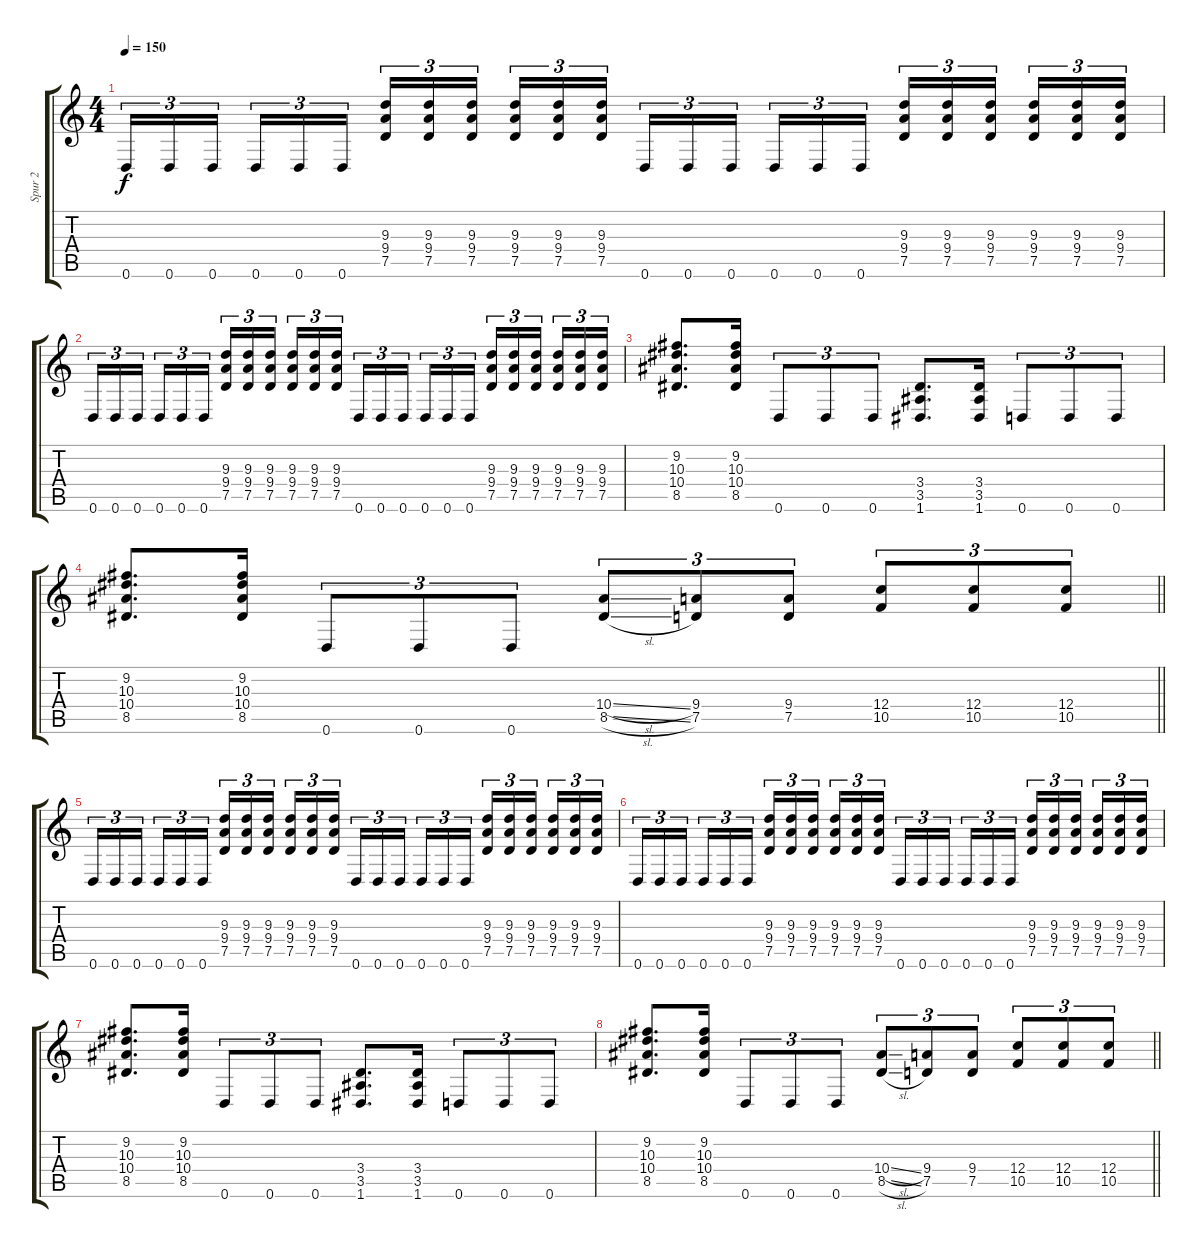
\track ("Spur 2" "Spur 2") {instrument distortionguitar}
\staff {score tabs}
\tuning (D4 A3 F3 C3 G2 D2) {hide}
\ts (4 4)
\tempo 150
\clef g2
\ks c
0.6.16{tu (3 2) dy f} 0.6.16{tu (3 2)} 0.6.16{tu (3 2) beam splitsecondary} 0.6.16{tu (3 2)} 0.6.16{tu (3 2)} 0.6.16{tu (3 2)} (9.3 9.4 7.5).16{tu (3 2)} (9.3 9.4 7.5).16{tu (3 2)} (9.3 9.4 7.5).16{tu (3 2) beam splitsecondary} (9.3 9.4 7.5).16{tu (3 2)} (9.3 9.4 7.5).16{tu (3 2)} (9.3 9.4 7.5).16{tu (3 2)} 0.6.16{tu (3 2)} 0.6.16{tu (3 2)} 0.6.16{tu (3 2) beam splitsecondary} 0.6.16{tu (3 2)} 0.6.16{tu (3 2)} 0.6.16{tu (3 2)} (9.3 9.4 7.5).16{tu (3 2)} (9.3 9.4 7.5).16{tu (3 2)} (9.3 9.4 7.5).16{tu (3 2) beam splitsecondary} (9.3 9.4 7.5).16{tu (3 2)} (9.3 9.4 7.5).16{tu (3 2)} (9.3 9.4 7.5).16{tu (3 2)} |
0.6.16{tu (3 2)} 0.6.16{tu (3 2)} 0.6.16{tu (3 2) beam splitsecondary} 0.6.16{tu (3 2)} 0.6.16{tu (3 2)} 0.6.16{tu (3 2)} (9.3 9.4 7.5).16{tu (3 2)} (9.3 9.4 7.5).16{tu (3 2)} (9.3 9.4 7.5).16{tu (3 2) beam splitsecondary} (9.3 9.4 7.5).16{tu (3 2)} (9.3 9.4 7.5).16{tu (3 2)} (9.3 9.4 7.5).16{tu (3 2)} 0.6.16{tu (3 2)} 0.6.16{tu (3 2)} 0.6.16{tu (3 2) beam splitsecondary} 0.6.16{tu (3 2)} 0.6.16{tu (3 2)} 0.6.16{tu (3 2)} (9.3 9.4 7.5).16{tu (3 2)} (9.3 9.4 7.5).16{tu (3 2)} (9.3 9.4 7.5).16{tu (3 2) beam splitsecondary} (9.3 9.4 7.5).16{tu (3 2)} (9.3 9.4 7.5).16{tu (3 2)} (9.3 9.4 7.5).16{tu (3 2)} |
(9.2 10.3 10.4 8.5).8{d} (9.2 10.3 10.4 8.5).16 0.6.8{tu (3 2)} 0.6.8{tu (3 2)} 0.6.8{tu (3 2)} (3.4 3.5 1.6).8{d} (3.4 3.5 1.6).16 0.6.8{tu (3 2)} 0.6.8{tu (3 2)} 0.6.8{tu (3 2)} |
\barLineRight lightlight
(9.2 10.3 10.4 8.5).8{d} (9.2 10.3 10.4 8.5).16 0.6.8{tu (3 2)} 0.6.8{tu (3 2)} 0.6.8{tu (3 2)} (10.4{sl} 8.5{sl}).8{tu (3 2)} (9.4 7.5).8{tu (3 2)} (9.4 7.5).8{tu (3 2)} (12.4 10.5).8{tu (3 2)} (12.4 10.5).8{tu (3 2)} (12.4 10.5).8{tu (3 2)} |
0.6.16{tu (3 2)} 0.6.16{tu (3 2)} 0.6.16{tu (3 2) beam splitsecondary} 0.6.16{tu (3 2)} 0.6.16{tu (3 2)} 0.6.16{tu (3 2)} (9.3 9.4 7.5).16{tu (3 2)} (9.3 9.4 7.5).16{tu (3 2)} (9.3 9.4 7.5).16{tu (3 2) beam splitsecondary} (9.3 9.4 7.5).16{tu (3 2)} (9.3 9.4 7.5).16{tu (3 2)} (9.3 9.4 7.5).16{tu (3 2)} 0.6.16{tu (3 2)} 0.6.16{tu (3 2)} 0.6.16{tu (3 2) beam splitsecondary} 0.6.16{tu (3 2)} 0.6.16{tu (3 2)} 0.6.16{tu (3 2)} (9.3 9.4 7.5).16{tu (3 2)} (9.3 9.4 7.5).16{tu (3 2)} (9.3 9.4 7.5).16{tu (3 2) beam splitsecondary} (9.3 9.4 7.5).16{tu (3 2)} (9.3 9.4 7.5).16{tu (3 2)} (9.3 9.4 7.5).16{tu (3 2)} |
0.6.16{tu (3 2)} 0.6.16{tu (3 2)} 0.6.16{tu (3 2) beam splitsecondary} 0.6.16{tu (3 2)} 0.6.16{tu (3 2)} 0.6.16{tu (3 2)} (9.3 9.4 7.5).16{tu (3 2)} (9.3 9.4 7.5).16{tu (3 2)} (9.3 9.4 7.5).16{tu (3 2) beam splitsecondary} (9.3 9.4 7.5).16{tu (3 2)} (9.3 9.4 7.5).16{tu (3 2)} (9.3 9.4 7.5).16{tu (3 2)} 0.6.16{tu (3 2)} 0.6.16{tu (3 2)} 0.6.16{tu (3 2) beam splitsecondary} 0.6.16{tu (3 2)} 0.6.16{tu (3 2)} 0.6.16{tu (3 2)} (9.3 9.4 7.5).16{tu (3 2)} (9.3 9.4 7.5).16{tu (3 2)} (9.3 9.4 7.5).16{tu (3 2) beam splitsecondary} (9.3 9.4 7.5).16{tu (3 2)} (9.3 9.4 7.5).16{tu (3 2)} (9.3 9.4 7.5).16{tu (3 2)} |
(9.2 10.3 10.4 8.5).8{d} (9.2 10.3 10.4 8.5).16 0.6.8{tu (3 2)} 0.6.8{tu (3 2)} 0.6.8{tu (3 2)} (3.4 3.5 1.6).8{d} (3.4 3.5 1.6).16 0.6.8{tu (3 2)} 0.6.8{tu (3 2)} 0.6.8{tu (3 2)} |
\barLineRight lightlight
(9.2 10.3 10.4 8.5).8{d} (9.2 10.3 10.4 8.5).16 0.6.8{tu (3 2)} 0.6.8{tu (3 2)} 0.6.8{tu (3 2)} (10.4{sl} 8.5{sl}).8{tu (3 2)} (9.4 7.5).8{tu (3 2)} (9.4 7.5).8{tu (3 2)} (12.4 10.5).8{tu (3 2)} (12.4 10.5).8{tu (3 2)} (12.4 10.5).8{tu (3 2)}
